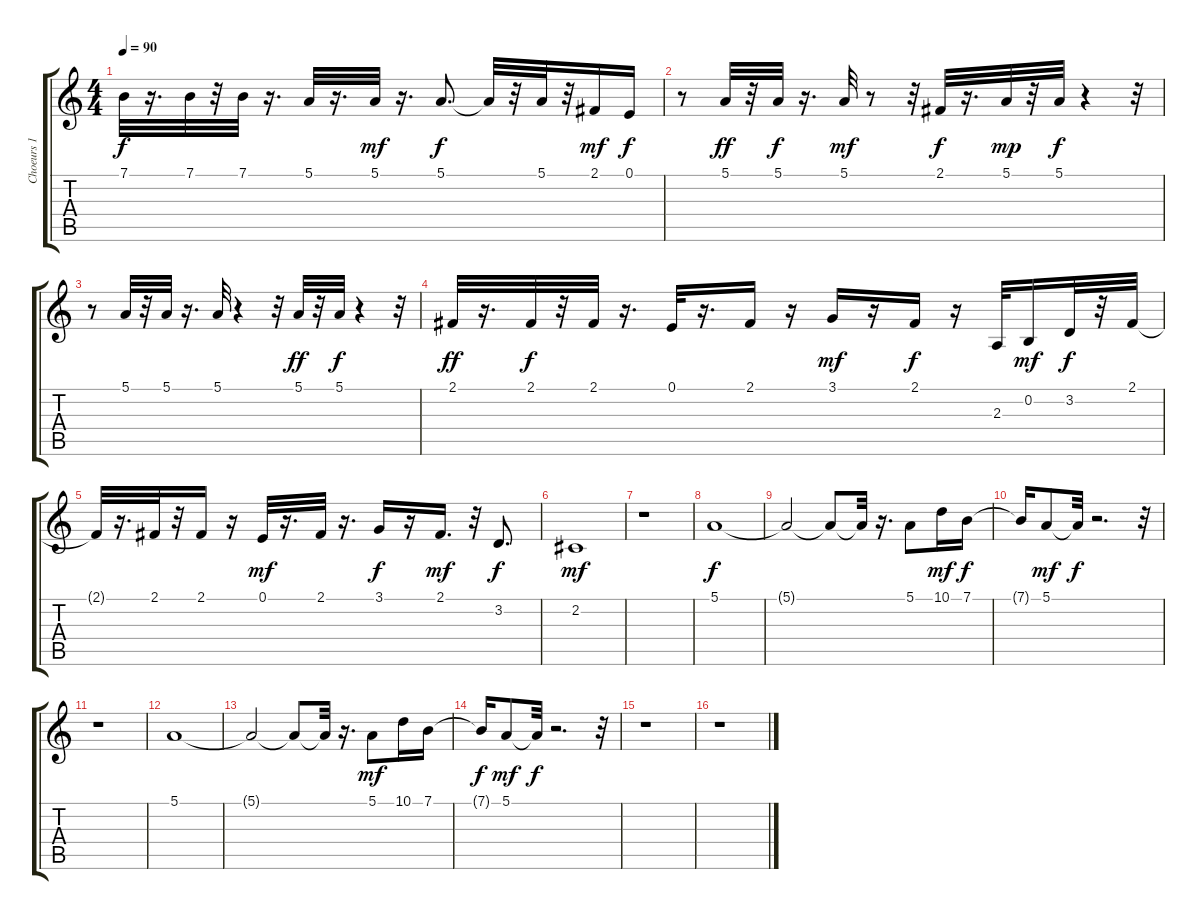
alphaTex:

\track ("Choeurs 1" "Choeurs 1") {instrument choiraahs}
\staff {score tabs}
\tuning (E4 B3 G3 D3 A2 E2) {hide}
\ts (4 4)
\tempo 90
\clef g2
\ks c
7.1.32{dy f} r.16{d} 7.1.32 r.32 7.1.32 r.16{d} 5.1.32 r.16{d} 5.1.32{dy mf} r.16{d} 5.1.8{d dy f} 5.1{t}.32 r.32 5.1.32 r.32 2.1.16{dy mf} 0.1.16{dy f} |
r.8 5.1.32{dy ff} r.32 5.1.32{dy f} r.16{d} 5.1.32{dy mf} r.8 r.32 2.1.32{dy f} r.16{d} 5.1.32{dy mp} r.32 5.1.32{dy f} r.4 r.32 |
r.8 5.1.32 r.32 5.1.32 r.16{d} 5.1.32 r.4 r.32 5.1.32{dy ff} r.32 5.1.32{dy f} r.4 r.32 |
2.1.32{dy ff} r.16{d} 2.1.32{dy f} r.32 2.1.32 r.16{d} 0.1.32 r.16{d} 2.1.16 r.16 3.1.16{dy mf} r.16 2.1.16{dy f} r.16 2.3.32 0.2.16{dy mf} 3.2.32{dy f} r.32 2.1.32 |
2.1{t}.32 r.16{d} 2.1.32 r.32 2.1.16 r.16 0.1.32{dy mf} r.16{d} 2.1.32 r.16{d} 3.1.16{dy f} r.16 2.1.16{d dy mf} r.32 3.2.8{d dy f} |
2.2.1{dy mf} |
r.1 |
5.1.1{dy f} |
5.1{t}.2 5.1{t}.8 5.1{t}.32 r.16{d} 5.1.8 10.1.16{dy mf} 7.1.16{dy f} |
7.1{t}.16 5.1.8{dy mf} 5.1{t}.32{dy f} r.2{d} r.32 |
r.1 |
5.1.1 |
5.1{t}.2 5.1{t}.8 5.1{t}.32 r.16{d} 5.1.8{dy mf} 10.1.16 7.1.16 |
7.1{t}.16{dy f} 5.1.8{dy mf} 5.1{t}.32{dy f} r.2{d} r.32 |
r.1 |
r.1
